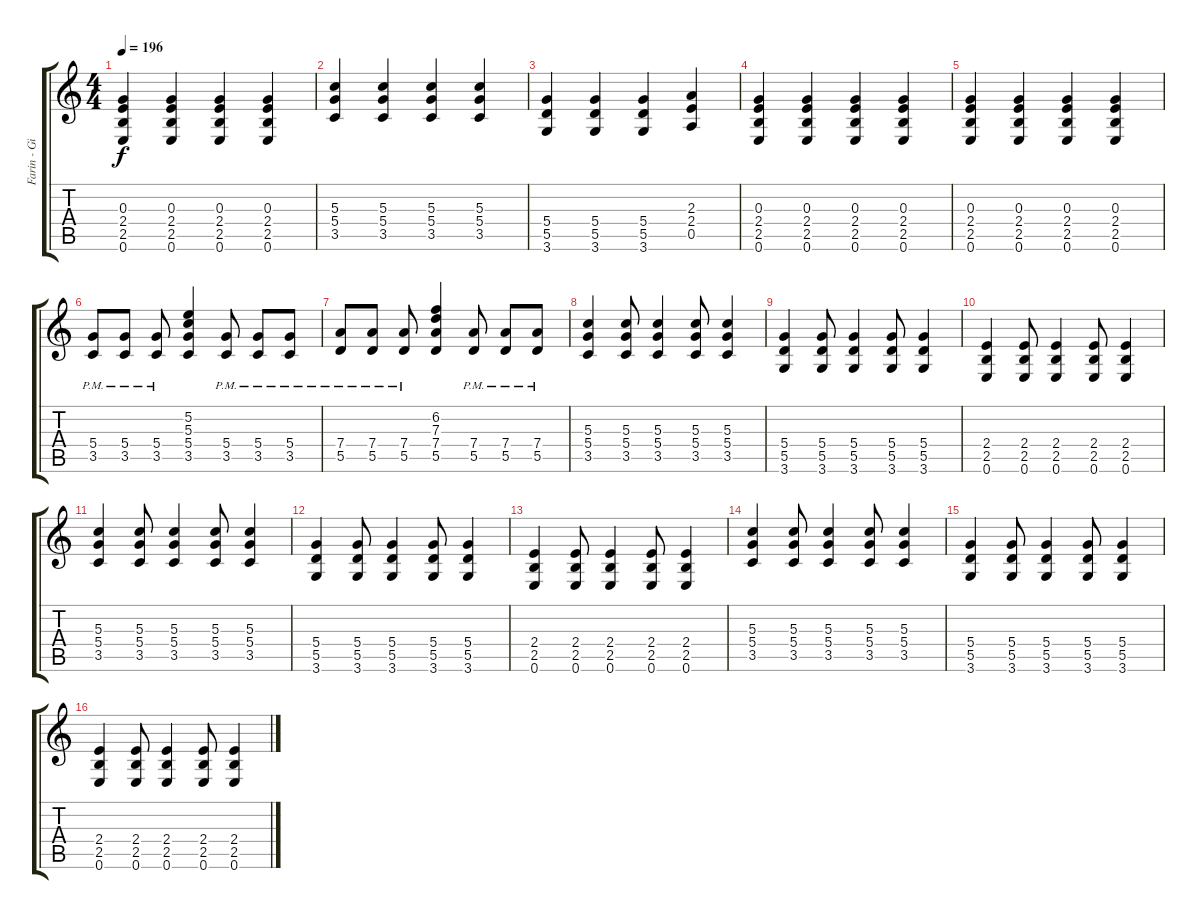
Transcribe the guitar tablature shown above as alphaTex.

\track ("Farin - Gitarre (Overdriven)" "Farin - Gi") {instrument overdrivenguitar}
\staff {score tabs}
\tuning (E4 B3 G3 D3 A2 E2) {hide}
\ts (4 4)
\tempo 196
\clef g2
\ks c
(0.3 2.4 2.5 0.6).4{dy f} (0.3 2.4 2.5 0.6).4 (0.3 2.4 2.5 0.6).4 (0.3 2.4 2.5 0.6).4 |
(5.3 5.4 3.5).4 (5.3 5.4 3.5).4 (5.3 5.4 3.5).4 (5.3 5.4 3.5).4 |
(5.4 5.5 3.6).4 (5.4 5.5 3.6).4 (5.4 5.5 3.6).4 (2.3 2.4 0.5).4 |
(0.3 2.4 2.5 0.6).4 (0.3 2.4 2.5 0.6).4 (0.3 2.4 2.5 0.6).4 (0.3 2.4 2.5 0.6).4 |
(0.3 2.4 2.5 0.6).4 (0.3 2.4 2.5 0.6).4 (0.3 2.4 2.5 0.6).4 (0.3 2.4 2.5 0.6).4 |
(5.4{pm} 3.5{pm}).8 (5.4{pm} 3.5{pm}).8 (5.4{pm} 3.5{pm}).8 (5.2 5.3 5.4 3.5).4 (5.4{pm} 3.5{pm}).8 (5.4{pm} 3.5{pm}).8 (5.4{pm} 3.5{pm}).8 |
(7.4{pm} 5.5{pm}).8 (7.4{pm} 5.5{pm}).8 (7.4{pm} 5.5{pm}).8 (6.2 7.3 7.4 5.5).4 (7.4{pm} 5.5{pm}).8 (7.4{pm} 5.5{pm}).8 (7.4{pm} 5.5{pm}).8 |
(5.3 5.4 3.5).4 (5.3 5.4 3.5).8 (5.3 5.4 3.5).4 (5.3 5.4 3.5).8 (5.3 5.4 3.5).4 |
(5.4 5.5 3.6).4 (5.4 5.5 3.6).8 (5.4 5.5 3.6).4 (5.4 5.5 3.6).8 (5.4 5.5 3.6).4 |
(2.4 2.5 0.6).4 (2.4 2.5 0.6).8 (2.4 2.5 0.6).4 (2.4 2.5 0.6).8 (2.4 2.5 0.6).4 |
(5.3 5.4 3.5).4 (5.3 5.4 3.5).8 (5.3 5.4 3.5).4 (5.3 5.4 3.5).8 (5.3 5.4 3.5).4 |
(5.4 5.5 3.6).4 (5.4 5.5 3.6).8 (5.4 5.5 3.6).4 (5.4 5.5 3.6).8 (5.4 5.5 3.6).4 |
(2.4 2.5 0.6).4 (2.4 2.5 0.6).8 (2.4 2.5 0.6).4 (2.4 2.5 0.6).8 (2.4 2.5 0.6).4 |
(5.3 5.4 3.5).4 (5.3 5.4 3.5).8 (5.3 5.4 3.5).4 (5.3 5.4 3.5).8 (5.3 5.4 3.5).4 |
(5.4 5.5 3.6).4 (5.4 5.5 3.6).8 (5.4 5.5 3.6).4 (5.4 5.5 3.6).8 (5.4 5.5 3.6).4 |
(2.4 2.5 0.6).4 (2.4 2.5 0.6).8 (2.4 2.5 0.6).4 (2.4 2.5 0.6).8 (2.4 2.5 0.6).4
